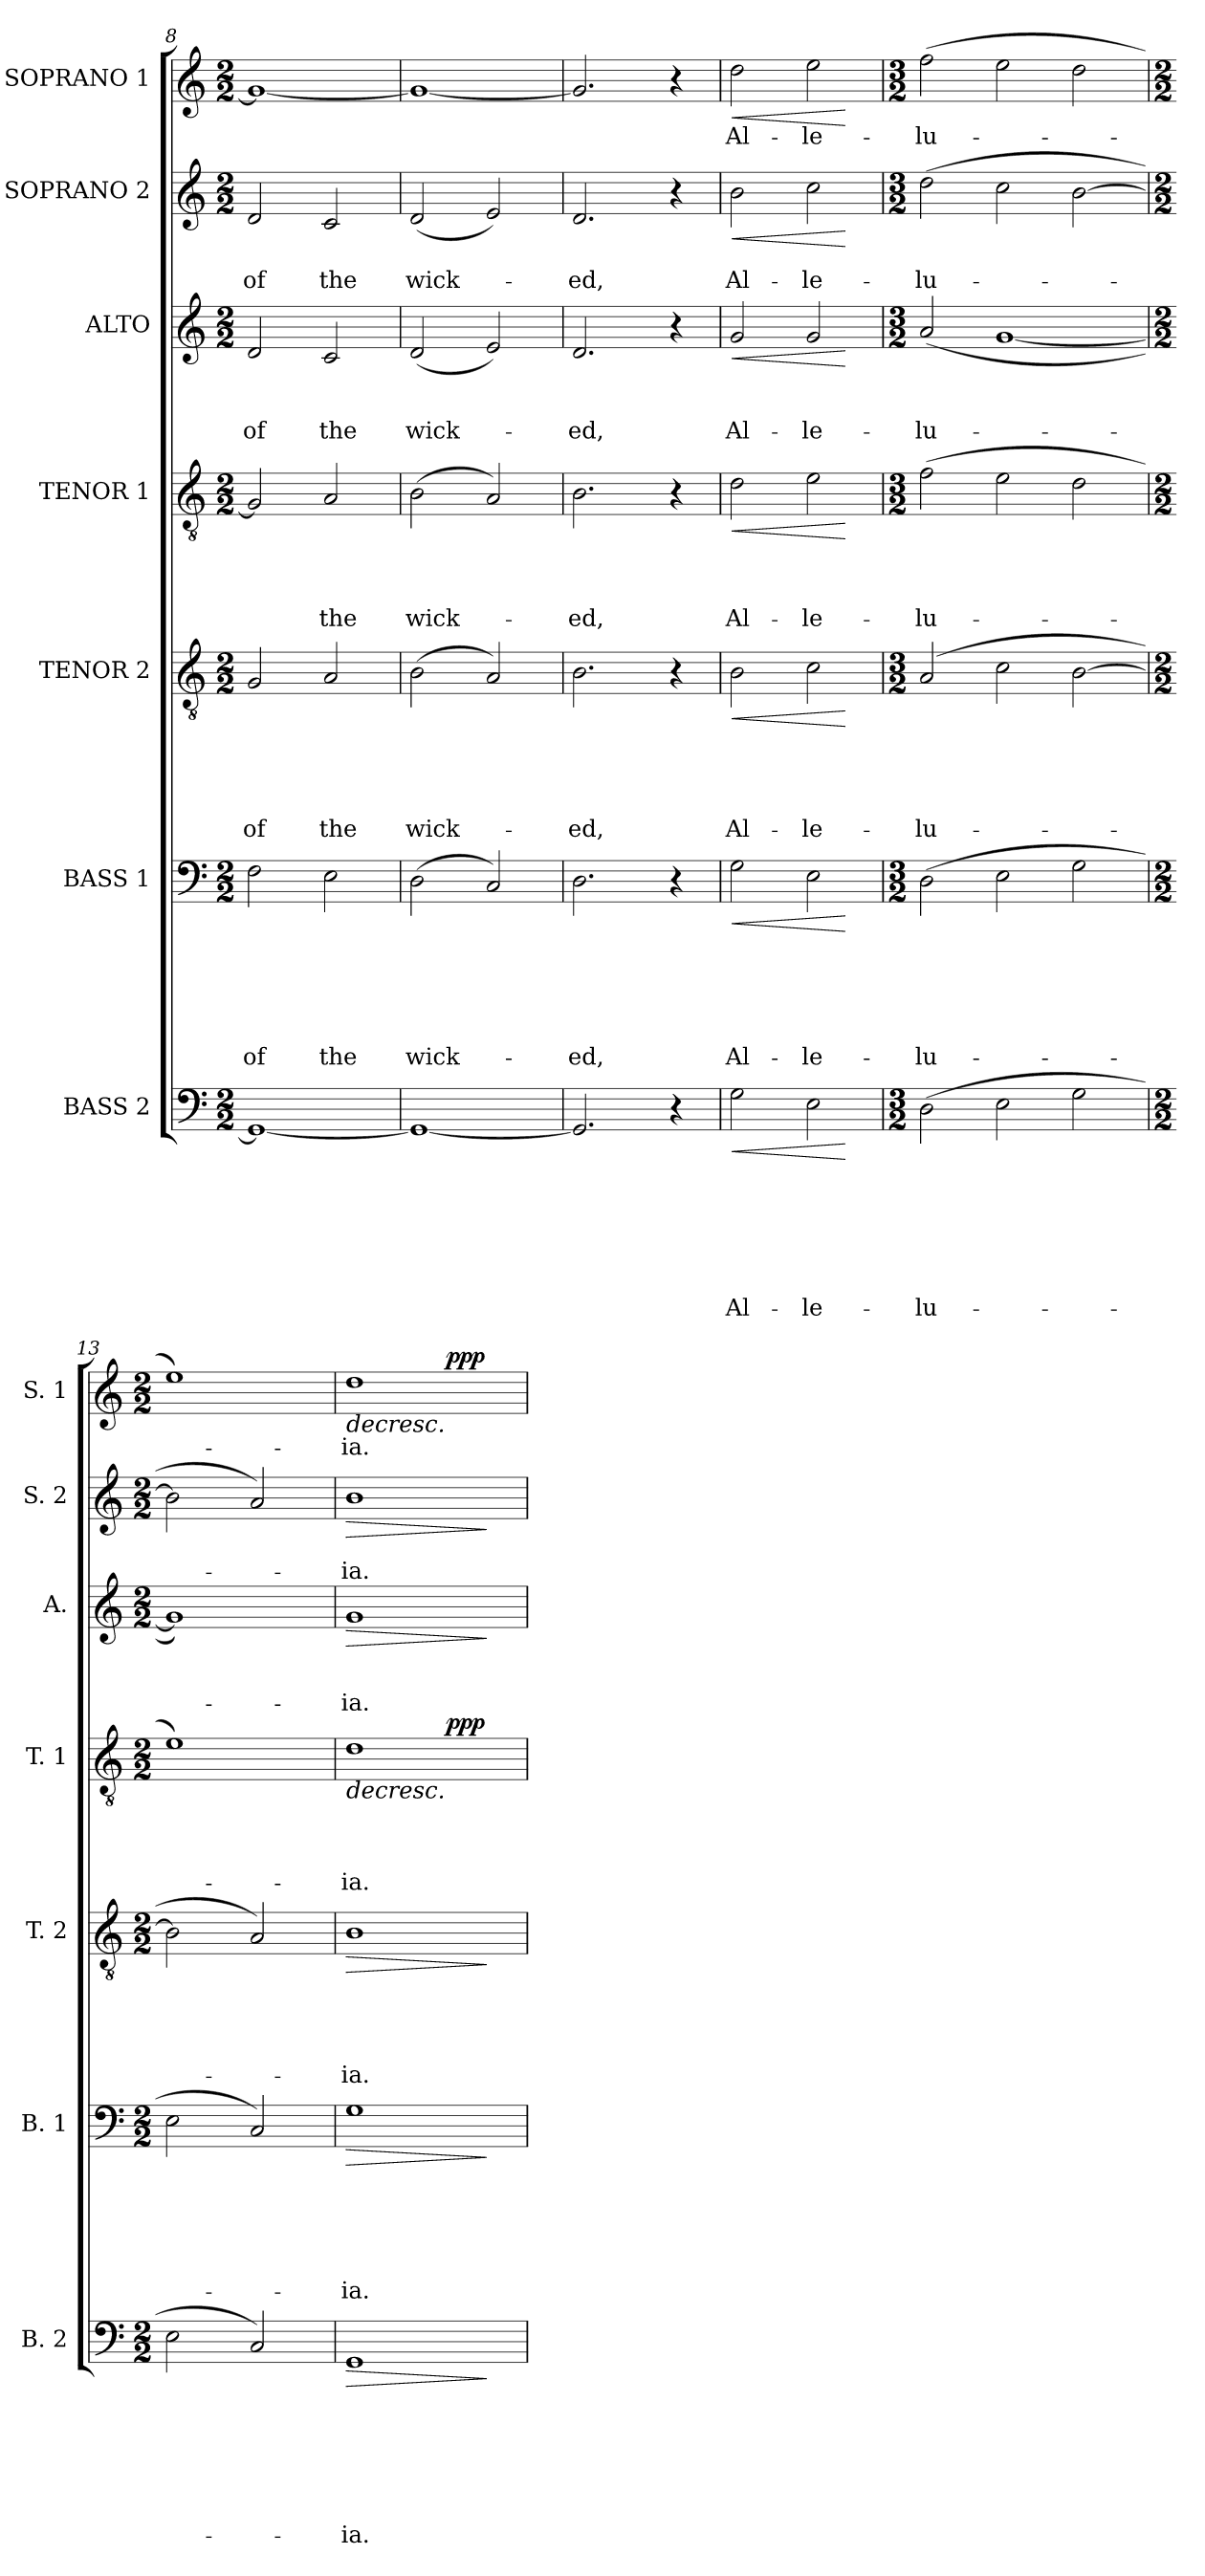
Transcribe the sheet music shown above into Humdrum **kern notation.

**kern	**text	**text	**text	**text	**text	**text	**text	**dynam	**kern	**text	**text	**text	**text	**text	**text	**dynam	**kern	**text	**text	**text	**text	**text	**dynam	**kern	**text	**text	**text	**text	**dynam	**kern	**text	**text	**text	**dynam	**kern	**text	**text	**dynam	**kern	**text	**dynam
*part7	*part7	*part7	*part7	*part7	*part7	*part7	*part7	*part7	*part6	*part6	*part6	*part6	*part6	*part6	*part6	*part6	*part5	*part5	*part5	*part5	*part5	*part5	*part5	*part4	*part4	*part4	*part4	*part4	*part4	*part3	*part3	*part3	*part3	*part3	*part2	*part2	*part2	*part2	*part1	*part1	*part1
*staff7	*staff7	*staff7	*staff7	*staff7	*staff7	*staff7	*staff7	*staff7	*staff6	*staff6	*staff6	*staff6	*staff6	*staff6	*staff6	*staff6	*staff5	*staff5	*staff5	*staff5	*staff5	*staff5	*staff5	*staff4	*staff4	*staff4	*staff4	*staff4	*staff4	*staff3	*staff3	*staff3	*staff3	*staff3	*staff2	*staff2	*staff2	*staff2	*staff1	*staff1	*staff1
*I"BASS 2	*	*	*	*	*	*	*	*	*I"BASS 1	*	*	*	*	*	*	*	*I"TENOR 2	*	*	*	*	*	*	*I"TENOR 1	*	*	*	*	*	*I"ALTO	*	*	*	*	*I"SOPRANO 2	*	*	*	*I"SOPRANO 1	*	*
*I'B. 2	*	*	*	*	*	*	*	*	*I'B. 1	*	*	*	*	*	*	*	*I'T. 2	*	*	*	*	*	*	*I'T. 1	*	*	*	*	*	*I'A.	*	*	*	*	*I'S. 2	*	*	*	*I'S. 1	*	*
*clefF4	*	*	*	*	*	*	*	*	*clefF4	*	*	*	*	*	*	*	*clefGv2	*	*	*	*	*	*	*clefGv2	*	*	*	*	*	*clefG2	*	*	*	*	*clefG2	*	*	*	*clefG2	*	*
*k[]	*	*	*	*	*	*	*	*	*k[]	*	*	*	*	*	*	*	*k[]	*	*	*	*	*	*	*k[]	*	*	*	*	*	*k[]	*	*	*	*	*k[]	*	*	*	*k[]	*	*
*C:	*	*	*	*	*	*	*	*	*C:	*	*	*	*	*	*	*	*C:	*	*	*	*	*	*	*C:	*	*	*	*	*	*C:	*	*	*	*	*C:	*	*	*	*C:	*	*
*M2/2	*	*	*	*	*	*	*	*	*M2/2	*	*	*	*	*	*	*	*M2/2	*	*	*	*	*	*	*M2/2	*	*	*	*	*	*M2/2	*	*	*	*	*M2/2	*	*	*	*M2/2	*	*
=8	=8	=8	=8	=8	=8	=8	=8	=8	=8	=8	=8	=8	=8	=8	=8	=8	=8	=8	=8	=8	=8	=8	=8	=8	=8	=8	=8	=8	=8	=8	=8	=8	=8	=8	=8	=8	=8	=8	=8	=8	=8
!	!	!	!	!	!	!	!	!	!	!	!	!	!	!	!LO:LY:b	!	!	!	!	!	!	!LO:LY:b	!	!	!	!	!	!	!	!	!	!	!LO:LY:b	!	!	!	!LO:LY:b	!	!	!	!
1GG_	.	.	.	.	.	.	.	.	2F\	.	.	.	.	.	of	.	2G/	.	.	.	.	of	.	2G/]	.	.	.	.	.	2d/	.	.	of	.	2d/	.	of	.	1g_	.	.
!	!	!	!	!	!	!	!	!	!	!	!	!	!	!	!LO:LY:b	!	!	!	!	!	!	!LO:LY:b	!	!	!	!	!	!LO:LY:b	!	!	!	!	!LO:LY:b	!	!	!	!LO:LY:b	!	!	!	!
.	.	.	.	.	.	.	.	.	2E\	.	.	.	.	.	the	.	2A/	.	.	.	.	the	.	2A/	.	.	.	the	.	2c/	.	.	the	.	2c/	.	the	.	.	.	.
=9	=9	=9	=9	=9	=9	=9	=9	=9	=9	=9	=9	=9	=9	=9	=9	=9	=9	=9	=9	=9	=9	=9	=9	=9	=9	=9	=9	=9	=9	=9	=9	=9	=9	=9	=9	=9	=9	=9	=9	=9	=9
!	!	!	!	!	!	!	!	!	!	!	!	!	!	!	!LO:LY:b	!	!	!	!	!	!	!LO:LY:b	!	!	!	!	!	!LO:LY:b	!	!	!	!	!LO:LY:b	!	!	!	!LO:LY:b	!	!	!	!
1GG_	.	.	.	.	.	.	.	.	(>2D\	.	.	.	.	.	wick-	.	(>2B\	.	.	.	.	wick-	.	(>2B\	.	.	.	wick-	.	(<2d/	.	.	wick-	.	(<2d/	.	wick-	.	1g_	.	.
.	.	.	.	.	.	.	.	.	2C/)	.	.	.	.	.	.	.	2A/)	.	.	.	.	.	.	2A/)	.	.	.	.	.	2e/)	.	.	.	.	2e/)	.	.	.	.	.	.
=10	=10	=10	=10	=10	=10	=10	=10	=10	=10	=10	=10	=10	=10	=10	=10	=10	=10	=10	=10	=10	=10	=10	=10	=10	=10	=10	=10	=10	=10	=10	=10	=10	=10	=10	=10	=10	=10	=10	=10	=10	=10
!	!	!	!	!	!	!	!	!	!	!	!	!	!	!	!LO:LY:b	!	!	!	!	!	!	!LO:LY:b	!	!	!	!	!	!LO:LY:b	!	!	!	!	!LO:LY:b	!	!	!	!LO:LY:b	!	!	!	!
2.GG/]	.	.	.	.	.	.	.	.	2.D\	.	.	.	.	.	-ed,	.	2.B\	.	.	.	.	-ed,	.	2.B\	.	.	.	-ed,	.	2.d/	.	.	-ed,	.	2.d/	.	-ed,	.	2.g/]	.	.
4r	.	.	.	.	.	.	.	.	4r	.	.	.	.	.	.	.	4r	.	.	.	.	.	.	4r	.	.	.	.	.	4r	.	.	.	.	4r	.	.	.	4r	.	.
=11	=11	=11	=11	=11	=11	=11	=11	=11	=11	=11	=11	=11	=11	=11	=11	=11	=11	=11	=11	=11	=11	=11	=11	=11	=11	=11	=11	=11	=11	=11	=11	=11	=11	=11	=11	=11	=11	=11	=11	=11	=11
!	!	!	!	!	!	!	!LO:LY:b	!LO:HP:b	!	!	!	!	!	!	!LO:LY:b	!LO:HP:b	!	!	!	!	!	!LO:LY:b	!LO:HP:b	!	!	!	!	!LO:LY:b	!LO:HP:b	!	!	!	!LO:LY:b	!LO:HP:b	!	!	!LO:LY:b	!LO:HP:b	!	!LO:LY:b	!LO:HP:b
2G\	.	.	.	.	.	.	Al-	<	2G\	.	.	.	.	.	Al-	<	2B\	.	.	.	.	Al-	<	2d\	.	.	.	Al-	<	2g/	.	.	Al-	<	2b\	.	Al-	<	2dd\	Al-	<
!	!	!	!	!	!	!	!LO:LY:b	!	!	!	!	!	!	!	!LO:LY:b	!	!	!	!	!	!	!LO:LY:b	!	!	!	!	!	!LO:LY:b	!	!	!	!	!LO:LY:b	!	!	!	!LO:LY:b	!	!	!LO:LY:b	!
2E\	.	.	.	.	.	.	-le-	.	2E\	.	.	.	.	.	-le-	.	2c\	.	.	.	.	-le-	.	2e\	.	.	.	-le-	.	2g/	.	.	-le-	.	2cc\	.	-le-	.	2ee\	-le-	.
.	.	.	.	.	.	.	.	[	.	.	.	.	.	.	.	[	.	.	.	.	.	.	[	.	.	.	.	.	[	.	.	.	.	[	.	.	.	[	.	.	[
=12	=12	=12	=12	=12	=12	=12	=12	=12	=12	=12	=12	=12	=12	=12	=12	=12	=12	=12	=12	=12	=12	=12	=12	=12	=12	=12	=12	=12	=12	=12	=12	=12	=12	=12	=12	=12	=12	=12	=12	=12	=12
*M3/2	*	*	*	*	*	*	*	*	*M3/2	*	*	*	*	*	*	*	*M3/2	*	*	*	*	*	*	*M3/2	*	*	*	*	*	*M3/2	*	*	*	*	*M3/2	*	*	*	*M3/2	*	*
!	!	!	!	!	!	!	!LO:LY:b	!	!	!	!	!	!	!	!LO:LY:b	!	!	!	!	!	!	!LO:LY:b	!	!	!	!	!	!LO:LY:b	!	!	!	!	!LO:LY:b	!	!	!	!LO:LY:b	!	!	!LO:LY:b	!
(>2D\	.	.	.	.	.	.	-lu-	.	(>2D\	.	.	.	.	.	-lu-	.	(2A/	.	.	.	.	-lu-	.	(>2f\	.	.	.	-lu-	.	(<2a/	.	.	-lu-	.	(>2dd\	.	-lu-	.	(>2ff\	-lu-	.
2E\	.	.	.	.	.	.	.	.	2E\	.	.	.	.	.	.	.	2c\	.	.	.	.	.	.	2e\	.	.	.	.	.	[<1g	.	.	.	.	2cc\	.	.	.	2ee\	.	.
2G\	.	.	.	.	.	.	.	.	2G\	.	.	.	.	.	.	.	[>2B\	.	.	.	.	.	.	2d\	.	.	.	.	.	.	.	.	.	.	[>2b\	.	.	.	2dd\	.	.
=13	=13	=13	=13	=13	=13	=13	=13	=13	=13	=13	=13	=13	=13	=13	=13	=13	=13	=13	=13	=13	=13	=13	=13	=13	=13	=13	=13	=13	=13	=13	=13	=13	=13	=13	=13	=13	=13	=13	=13	=13	=13
*M2/2	*	*	*	*	*	*	*	*	*M2/2	*	*	*	*	*	*	*	*M2/2	*	*	*	*	*	*	*M2/2	*	*	*	*	*	*M2/2	*	*	*	*	*M2/2	*	*	*	*M2/2	*	*
2E\	.	.	.	.	.	.	.	.	2E\	.	.	.	.	.	.	.	2B\]	.	.	.	.	.	.	1e)	.	.	.	.	.	1g])	.	.	.	.	2b\]	.	.	.	1ee)	.	.
2C/)	.	.	.	.	.	.	.	.	2C/)	.	.	.	.	.	.	.	2A/)	.	.	.	.	.	.	.	.	.	.	.	.	.	.	.	.	.	2a/)	.	.	.	.	.	.
!!LO:LB:g=z
=14	=14	=14	=14	=14	=14	=14	=14	=14	=14	=14	=14	=14	=14	=14	=14	=14	=14	=14	=14	=14	=14	=14	=14	=14	=14	=14	=14	=14	=14	=14	=14	=14	=14	=14	=14	=14	=14	=14	=14	=14	=14
!	!	!	!	!	!	!	!	!	!	!	!	!	!	!	!	!	!	!	!	!	!	!	!	!	!	!	!	!	!	!	!	!	!	!	!	!	!	!	!LO:TX:a:t=1 3	!	!
!	!	!	!	!	!	!	!LO:LY:b	!LO:HP:b	!	!	!	!	!	!	!LO:LY:b	!LO:HP:b	!	!	!	!	!	!LO:LY:b	!LO:HP:b	!	!	!	!	!LO:LY:b	!LO:HP:b	!	!	!	!LO:LY:b	!LO:HP:b	!	!	!LO:LY:b	!LO:HP:b	!	!LO:LY:b	!LO:HP:b
*	*	*	*	*	*	*	*	*	*	*	*	*	*	*	*	*	*	*	*	*	*	*	*	*^	*	*	*	*	*	*	*	*	*	*	*	*	*	*	*^	*	*
1GG	.	.	.	.	.	.	-ia.	>	1G	.	.	.	.	.	-ia.	>	1B	.	.	.	.	-ia.	>	1d	2ryy	.	.	.	-ia.	>	1g	.	.	-ia.	>	1b	.	-ia.	>	1dd	2ryy	-ia.	>
.	.	.	.	.	.	.	.	.	.	.	.	.	.	.	.	.	.	.	.	.	.	.	.	.	32ryy	.	.	.	.	.	.	.	.	.	.	.	.	.	.	.	32ryy	.	.
!	!	!	!	!	!	!	!	!	!	!	!	!	!	!	!	!	!	!	!	!	!	!	!	!	!	!	!	!	!	!LO:DY:a	!	!	!	!	!	!	!	!	!	!	!	!	!LO:DY:a
.	.	.	.	.	.	.	.	.	.	.	.	.	.	.	.	.	.	.	.	.	.	.	.	.	4...ryy	.	.	.	.	ppp	.	.	.	.	.	.	.	.	.	.	4...ryy	.	ppp
.	.	.	.	.	.	.	.	]	.	.	.	.	.	.	.	]	.	.	.	.	.	.	]	.	.	.	.	.	.	]	.	.	.	.	]	.	.	.	]	.	.	.	]
*	*	*	*	*	*	*	*	*	*	*	*	*	*	*	*	*	*	*	*	*	*	*	*	*v	*v	*	*	*	*	*	*	*	*	*	*	*	*	*	*	*v	*v	*	*
=	=	=	=	=	=	=	=	=	=	=	=	=	=	=	=	=	=	=	=	=	=	=	=	=	=	=	=	=	=	=	=	=	=	=	=	=	=	=	=	=	=
*-	*-	*-	*-	*-	*-	*-	*-	*-	*-	*-	*-	*-	*-	*-	*-	*-	*-	*-	*-	*-	*-	*-	*-	*-	*-	*-	*-	*-	*-	*-	*-	*-	*-	*-	*-	*-	*-	*-	*-	*-	*-
